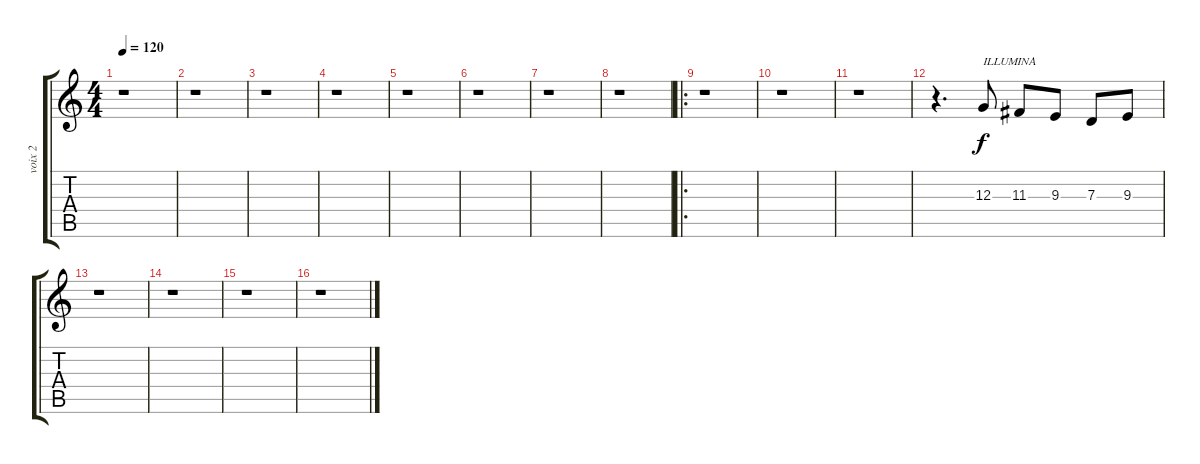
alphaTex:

\track ("voix 2" "voix 2") {instrument choiraahs}
\staff {score tabs}
\tuning (E4 B3 G3 D3 A2 E2) {hide}
\ts (4 4)
\tempo 120
\clef g2
\ks c
r.1{dy f} |
r.1 |
r.1 |
r.1 |
r.1 |
r.1 |
r.1 |
r.1 |
\ro
r.1 |
r.1 |
r.1 |
r.4{d} 12.3.8{txt "ILLUMINA"} 11.3.8 9.3.8 7.3.8 9.3.8 |
r.1 |
r.1 |
r.1 |
r.1
